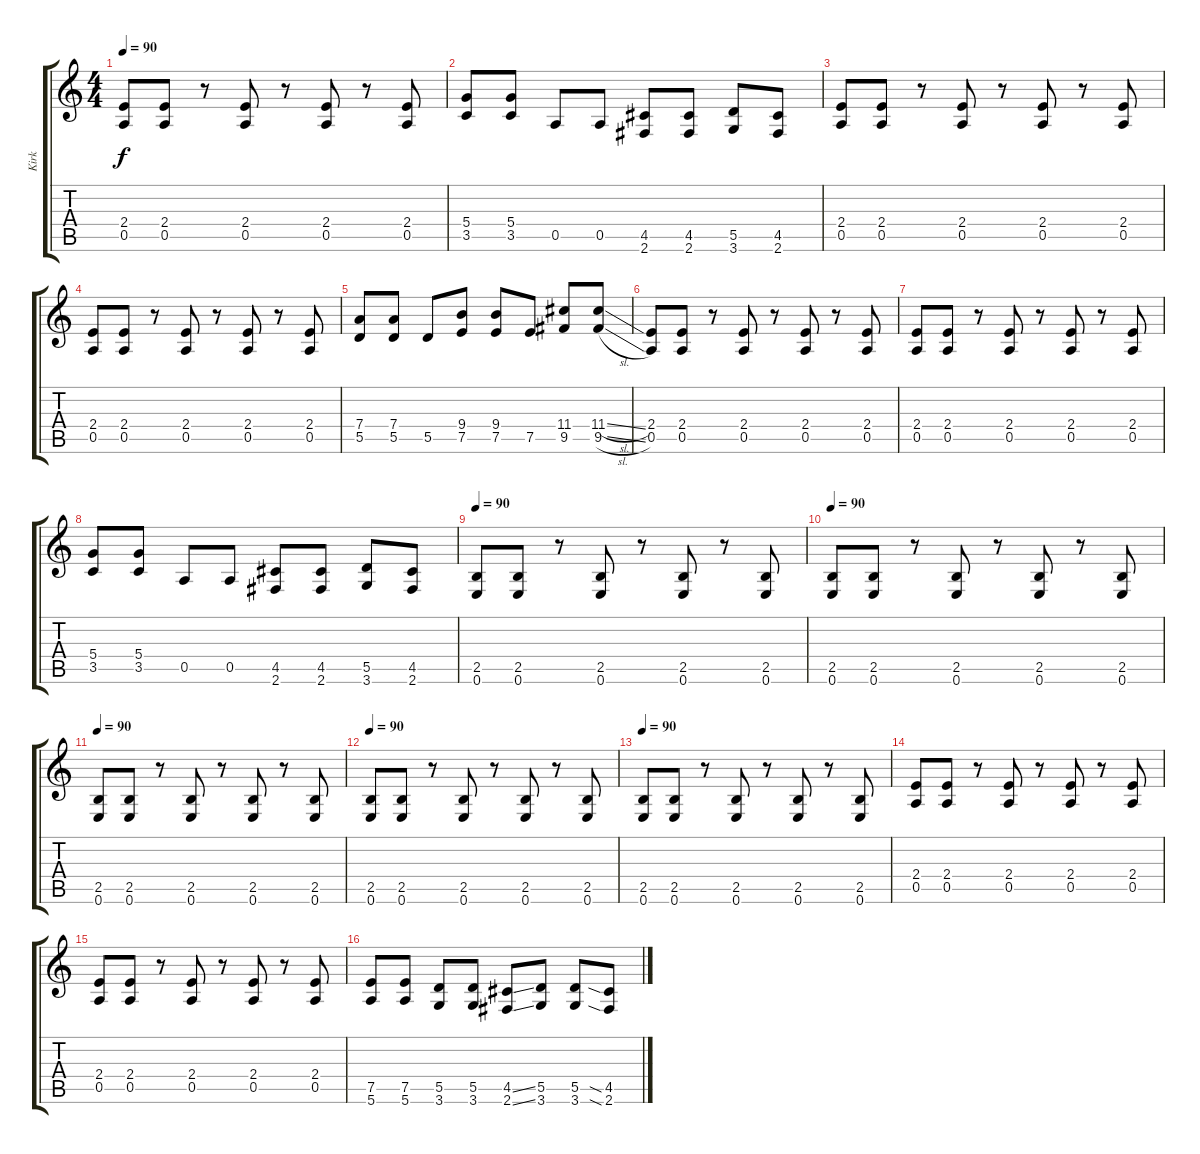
\track ("Kirk" "Kirk") {instrument distortionguitar}
\staff {score tabs}
\tuning (E4 B3 G3 D3 A2 E2) {hide}
\ts (4 4)
\tempo 90
\clef g2
\ks c
(2.4 0.5).8{dy f} (2.4 0.5).8 r.8 (2.4 0.5).8 r.8 (2.4 0.5).8 r.8 (2.4 0.5).8 |
(5.4 3.5).8 (5.4 3.5).8 0.5.8 0.5.8 (4.5 2.6).8 (4.5 2.6).8 (5.5 3.6).8 (4.5 2.6).8 |
(2.4 0.5).8 (2.4 0.5).8 r.8 (2.4 0.5).8 r.8 (2.4 0.5).8 r.8 (2.4 0.5).8 |
(2.4 0.5).8 (2.4 0.5).8 r.8 (2.4 0.5).8 r.8 (2.4 0.5).8 r.8 (2.4 0.5).8 |
(7.4 5.5).8 (7.4 5.5).8 5.5.8 (9.4 7.5).8 (9.4 7.5).8 7.5.8 (11.4 9.5).8 (11.4{sl} 9.5{sl}).8 |
(2.4 0.5).8 (2.4 0.5).8 r.8 (2.4 0.5).8 r.8 (2.4 0.5).8 r.8 (2.4 0.5).8 |
(2.4 0.5).8 (2.4 0.5).8 r.8 (2.4 0.5).8 r.8 (2.4 0.5).8 r.8 (2.4 0.5).8 |
(5.4 3.5).8 (5.4 3.5).8 0.5.8 0.5.8 (4.5 2.6).8 (4.5 2.6).8 (5.5 3.6).8 (4.5 2.6).8 |
\tempo 90
(2.5 0.6).8 (2.5 0.6).8 r.8 (2.5 0.6).8 r.8 (2.5 0.6).8 r.8 (2.5 0.6).8 |
\tempo 90
(2.5 0.6).8 (2.5 0.6).8 r.8 (2.5 0.6).8 r.8 (2.5 0.6).8 r.8 (2.5 0.6).8 |
\tempo 90
(2.5 0.6).8 (2.5 0.6).8 r.8 (2.5 0.6).8 r.8 (2.5 0.6).8 r.8 (2.5 0.6).8 |
\tempo 90
(2.5 0.6).8 (2.5 0.6).8 r.8 (2.5 0.6).8 r.8 (2.5 0.6).8 r.8 (2.5 0.6).8 |
\tempo 90
(2.5 0.6).8 (2.5 0.6).8 r.8 (2.5 0.6).8 r.8 (2.5 0.6).8 r.8 (2.5 0.6).8 |
(2.4 0.5).8 (2.4 0.5).8 r.8 (2.4 0.5).8 r.8 (2.4 0.5).8 r.8 (2.4 0.5).8 |
(2.4 0.5).8 (2.4 0.5).8 r.8 (2.4 0.5).8 r.8 (2.4 0.5).8 r.8 (2.4 0.5).8 |
(7.5 5.6).8 (7.5 5.6).8 (5.5 3.6).8 (5.5 3.6).8 (4.5{ss} 2.6{ss}).8 (5.5 3.6).8 (5.5 3.6).8 (4.5{sia} 2.6{sia}).8
